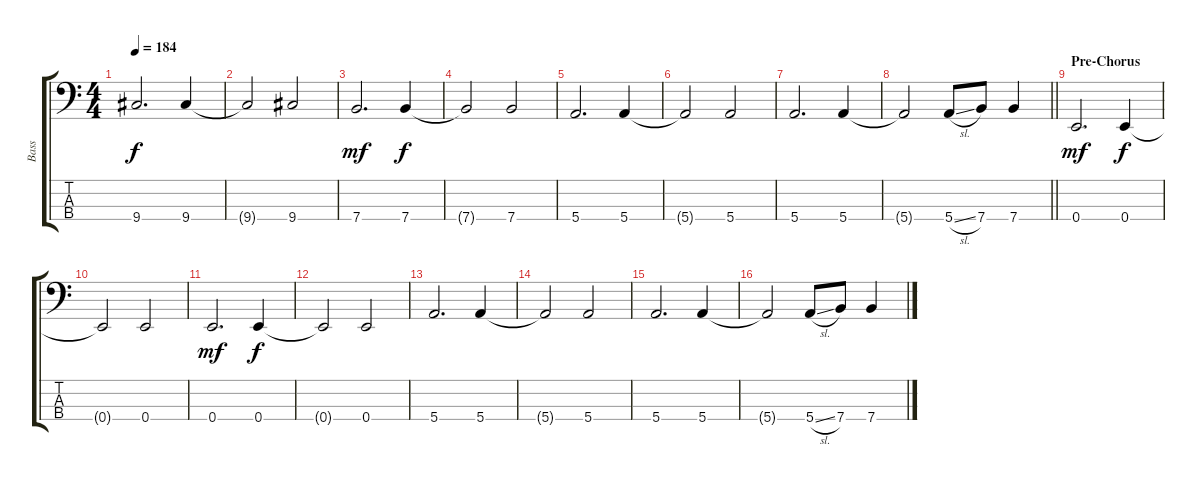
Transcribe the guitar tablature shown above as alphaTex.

\track ("Bass" "Bass") {instrument electricbasspick}
\staff {score tabs}
\tuning (Gb2 E2 B1 E1) {hide}
\ts (4 4)
\tempo 184
\clef f4
\ks c
9.4.2{d dy f} 9.4.4 |
9.4{t}.2 9.4.2 |
7.4.2{d dy mf} 7.4.4{dy f} |
7.4{t}.2 7.4.2 |
5.4.2{d} 5.4.4 |
5.4{t}.2 5.4.2 |
5.4.2{d} 5.4.4 |
\barLineRight lightlight
5.4{t}.2 5.4{sl}.8 7.4.8 7.4.4 |
\section ("" "Pre-Chorus")
0.4.2{d dy mf} 0.4.4{dy f} |
0.4{t}.2 0.4.2 |
0.4.2{d dy mf} 0.4.4{dy f} |
0.4{t}.2 0.4.2 |
5.4.2{d} 5.4.4 |
5.4{t}.2 5.4.2 |
5.4.2{d} 5.4.4 |
5.4{t}.2 5.4{sl}.8 7.4.8 7.4.4
